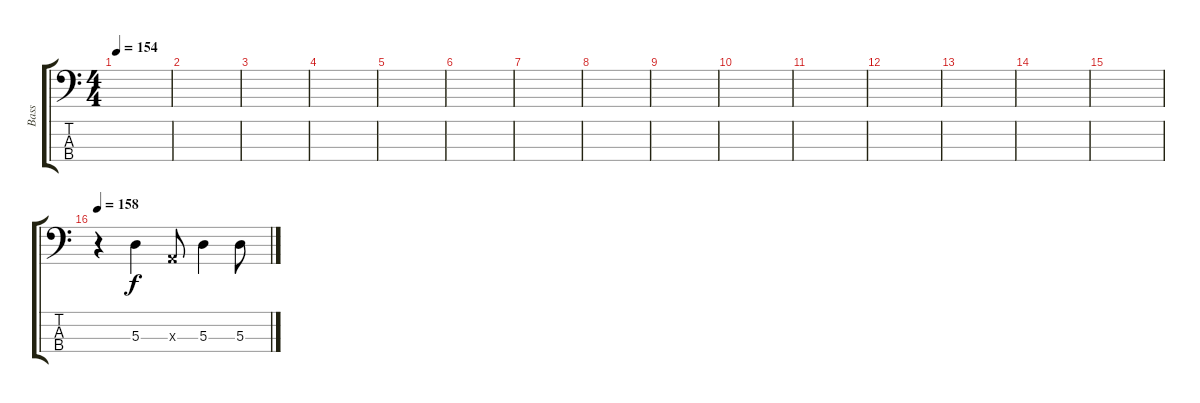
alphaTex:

\track ("Bass" "Bass") {instrument acousticguitarnylon}
\staff {score tabs}
\tuning (G2 D2 A1 E1) {hide}
\ts (4 4)
\tempo 154
\clef f4
\ks c
|
|
|
|
|
|
|
|
|
|
|
|
|
|
|
\tempo 158
r.4{volume 12 instrument electricbassfinger} 5.3.4 0.3{x}.8 5.3.4 5.3.8
